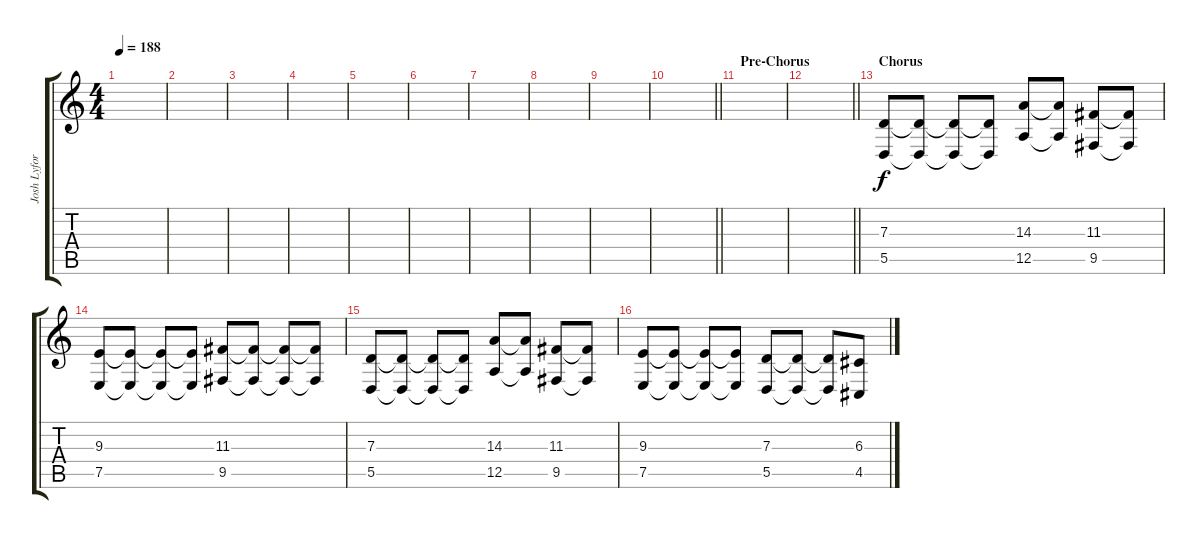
\track ("Josh Lyford" "Josh Lyfor") {instrument lead1square}
\staff {score tabs}
\tuning (E4 B3 G3 D3 A2 D2) {hide}
\ts (4 4)
\tempo 188
\clef g2
\ks c
|
|
|
|
|
|
|
|
|
\barLineRight lightlight
|
\section ("" "Pre-Chorus")
|
\barLineRight lightlight
|
\section ("" "Chorus")
(7.3 5.5).8 (7.3{t} 5.5{t}).8 (7.3{t} 5.5{t}).8 (7.3{t} 5.5{t}).8 (14.3 12.5).8 (14.3{t} 12.5{t}).8 (11.3 9.5).8 (11.3{t} 9.5{t}).8 |
(9.3 7.5).8 (9.3{t} 7.5{t}).8 (9.3{t} 7.5{t}).8 (9.3{t} 7.5{t}).8 (11.3 9.5).8 (11.3{t} 9.5{t}).8 (11.3{t} 9.5{t}).8 (11.3{t} 9.5{t}).8 |
(7.3 5.5).8 (7.3{t} 5.5{t}).8 (7.3{t} 5.5{t}).8 (7.3{t} 5.5{t}).8 (14.3 12.5).8 (14.3{t} 12.5{t}).8 (11.3 9.5).8 (11.3{t} 9.5{t}).8 |
(9.3 7.5).8 (9.3{t} 7.5{t}).8 (9.3{t} 7.5{t}).8 (9.3{t} 7.5{t}).8 (7.3 5.5).8 (7.3{t} 5.5{t}).8 (7.3{t} 5.5{t}).8 (6.3 4.5).8
